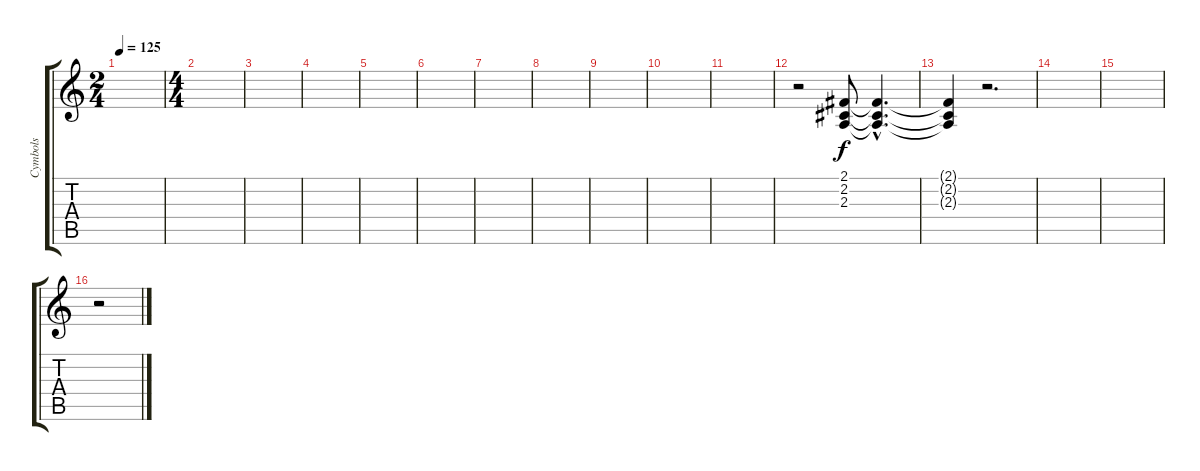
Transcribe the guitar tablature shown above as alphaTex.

\track ("Cymbols" "Cymbols") {instrument reversecymbal}
\staff {score tabs}
\tuning (E4 B3 G3 D3 A2 E2) {hide}
\ts (2 4)
\tempo 125
\clef g2
\ks c
|
\ts (4 4)
|
|
|
|
|
|
|
|
|
|
r.2 (2.1 2.2 2.3).8{instrument reversecymbal} (2.1{hac t} 2.2{hac t} 2.3{hac t}).4{d balance 16} |
(2.1{t} 2.2{t} 2.3{t}).4 r.2{d} |
|
|
r.2
